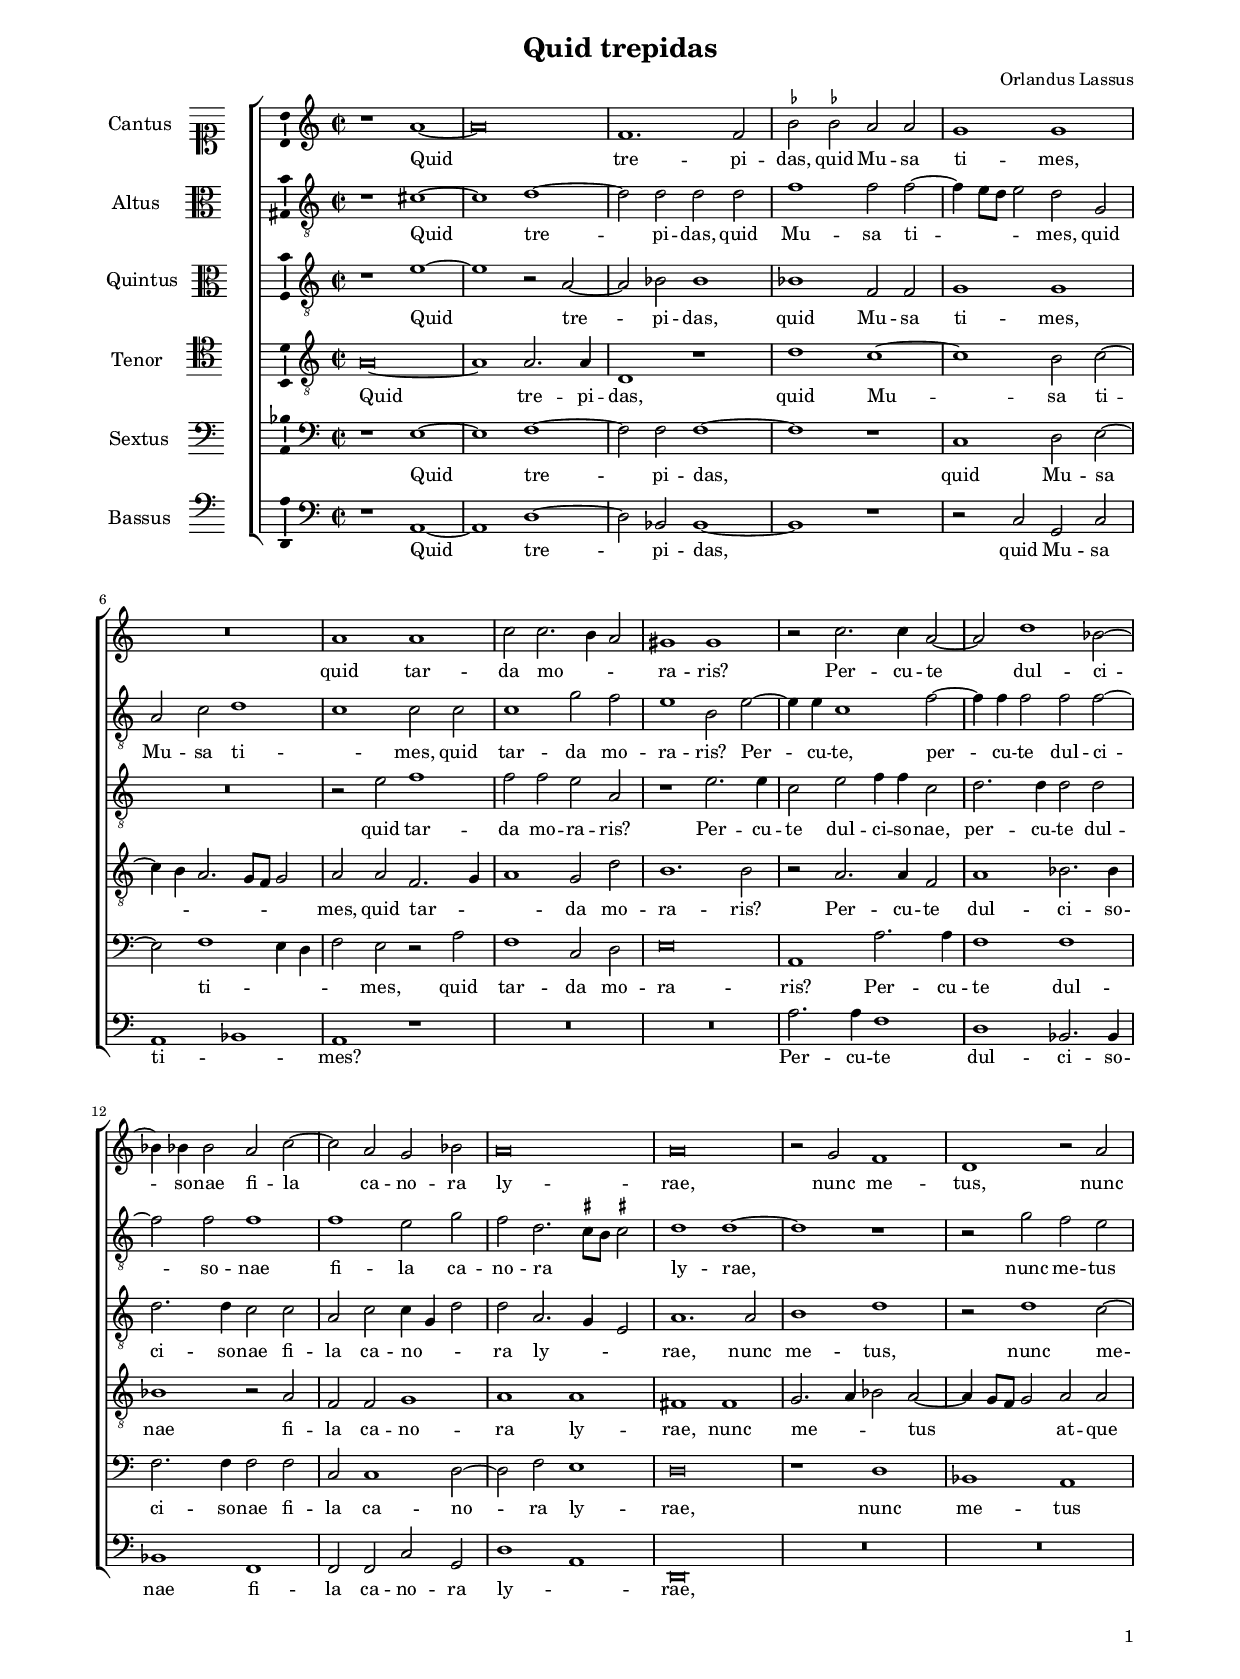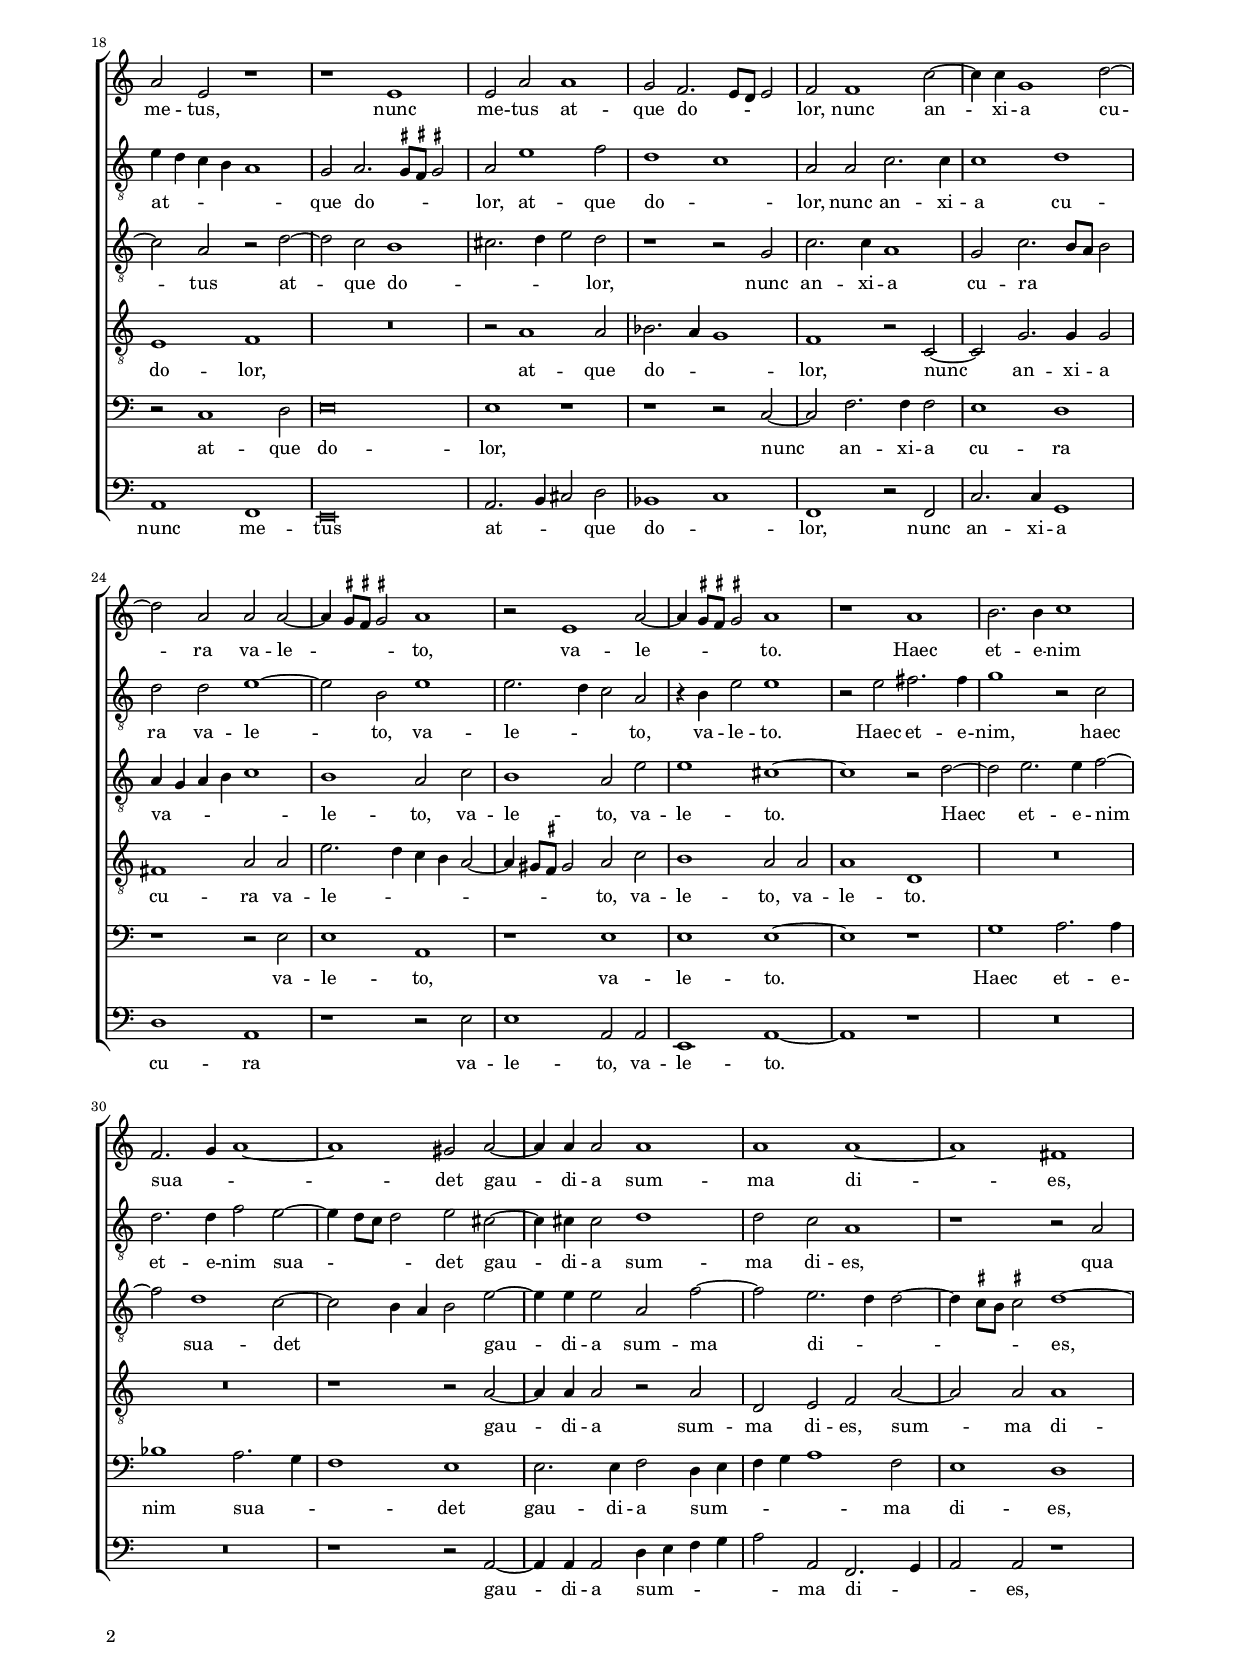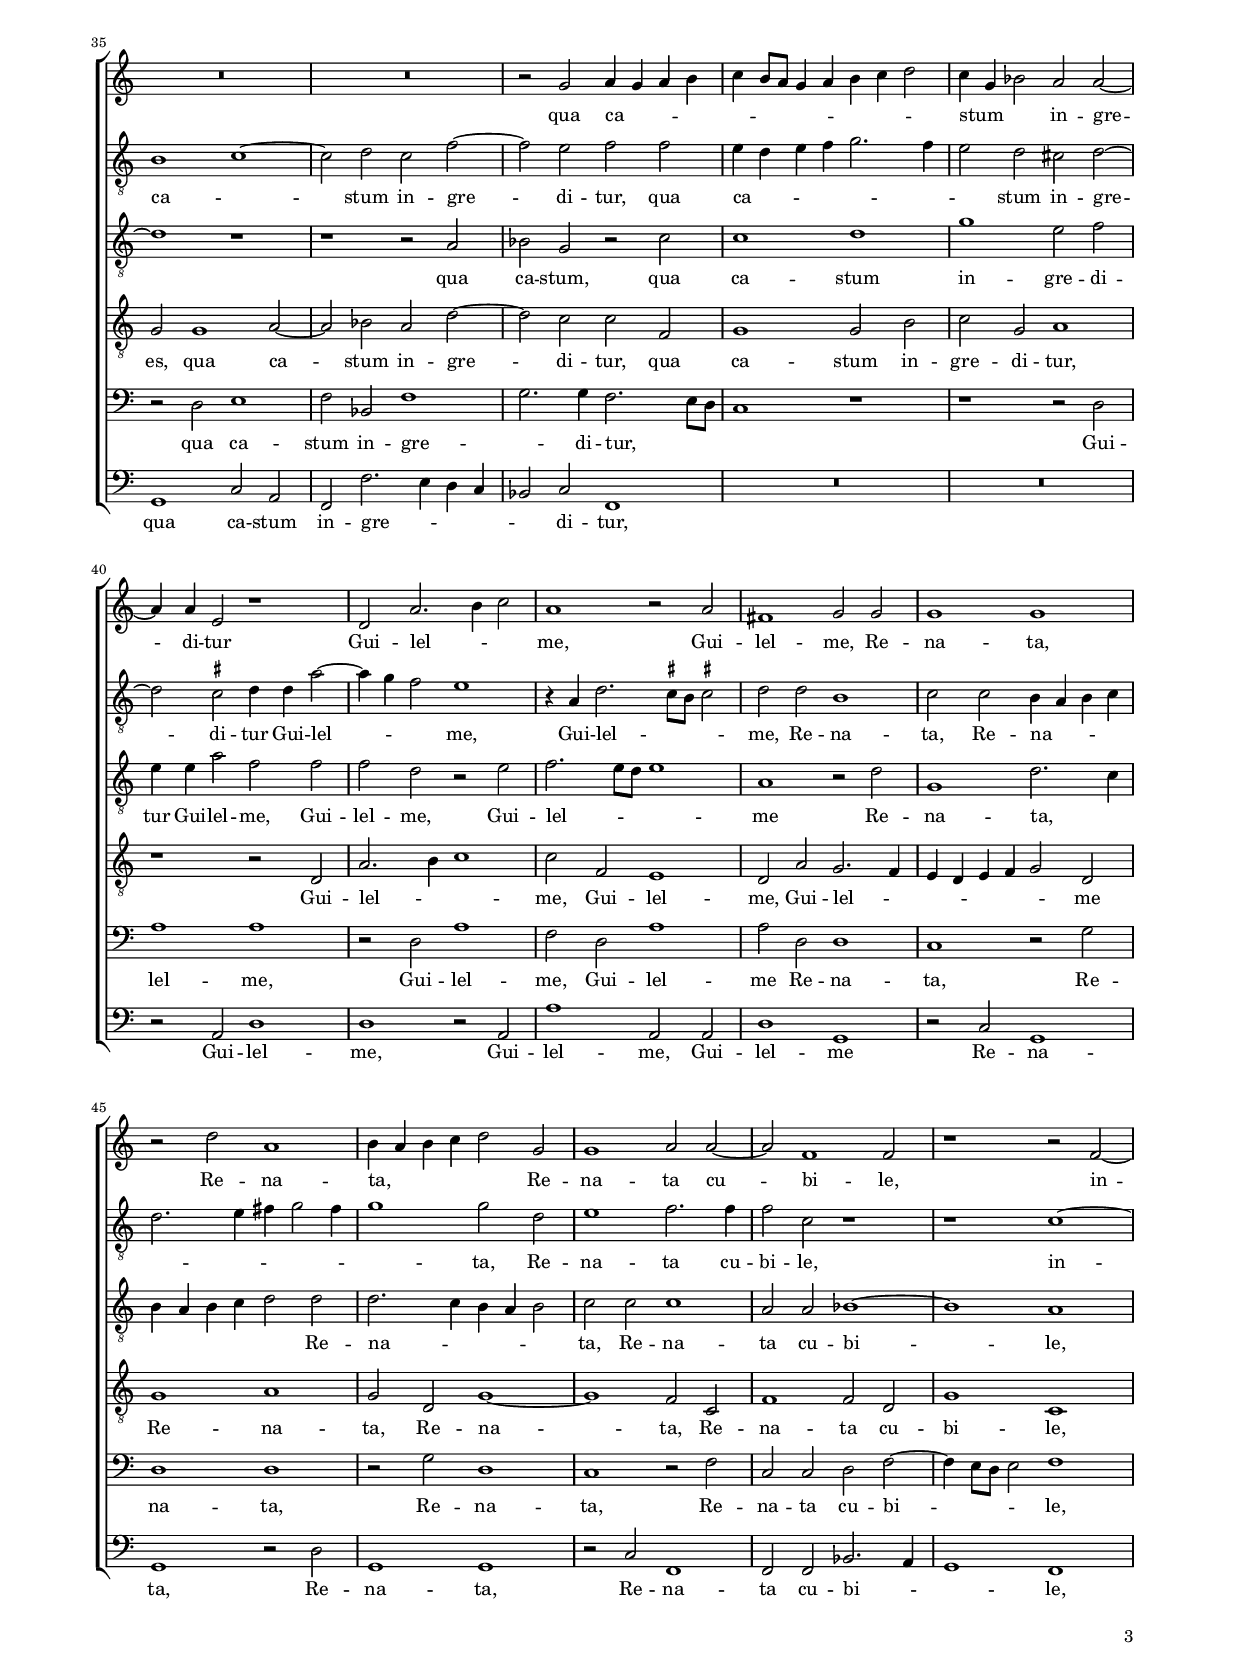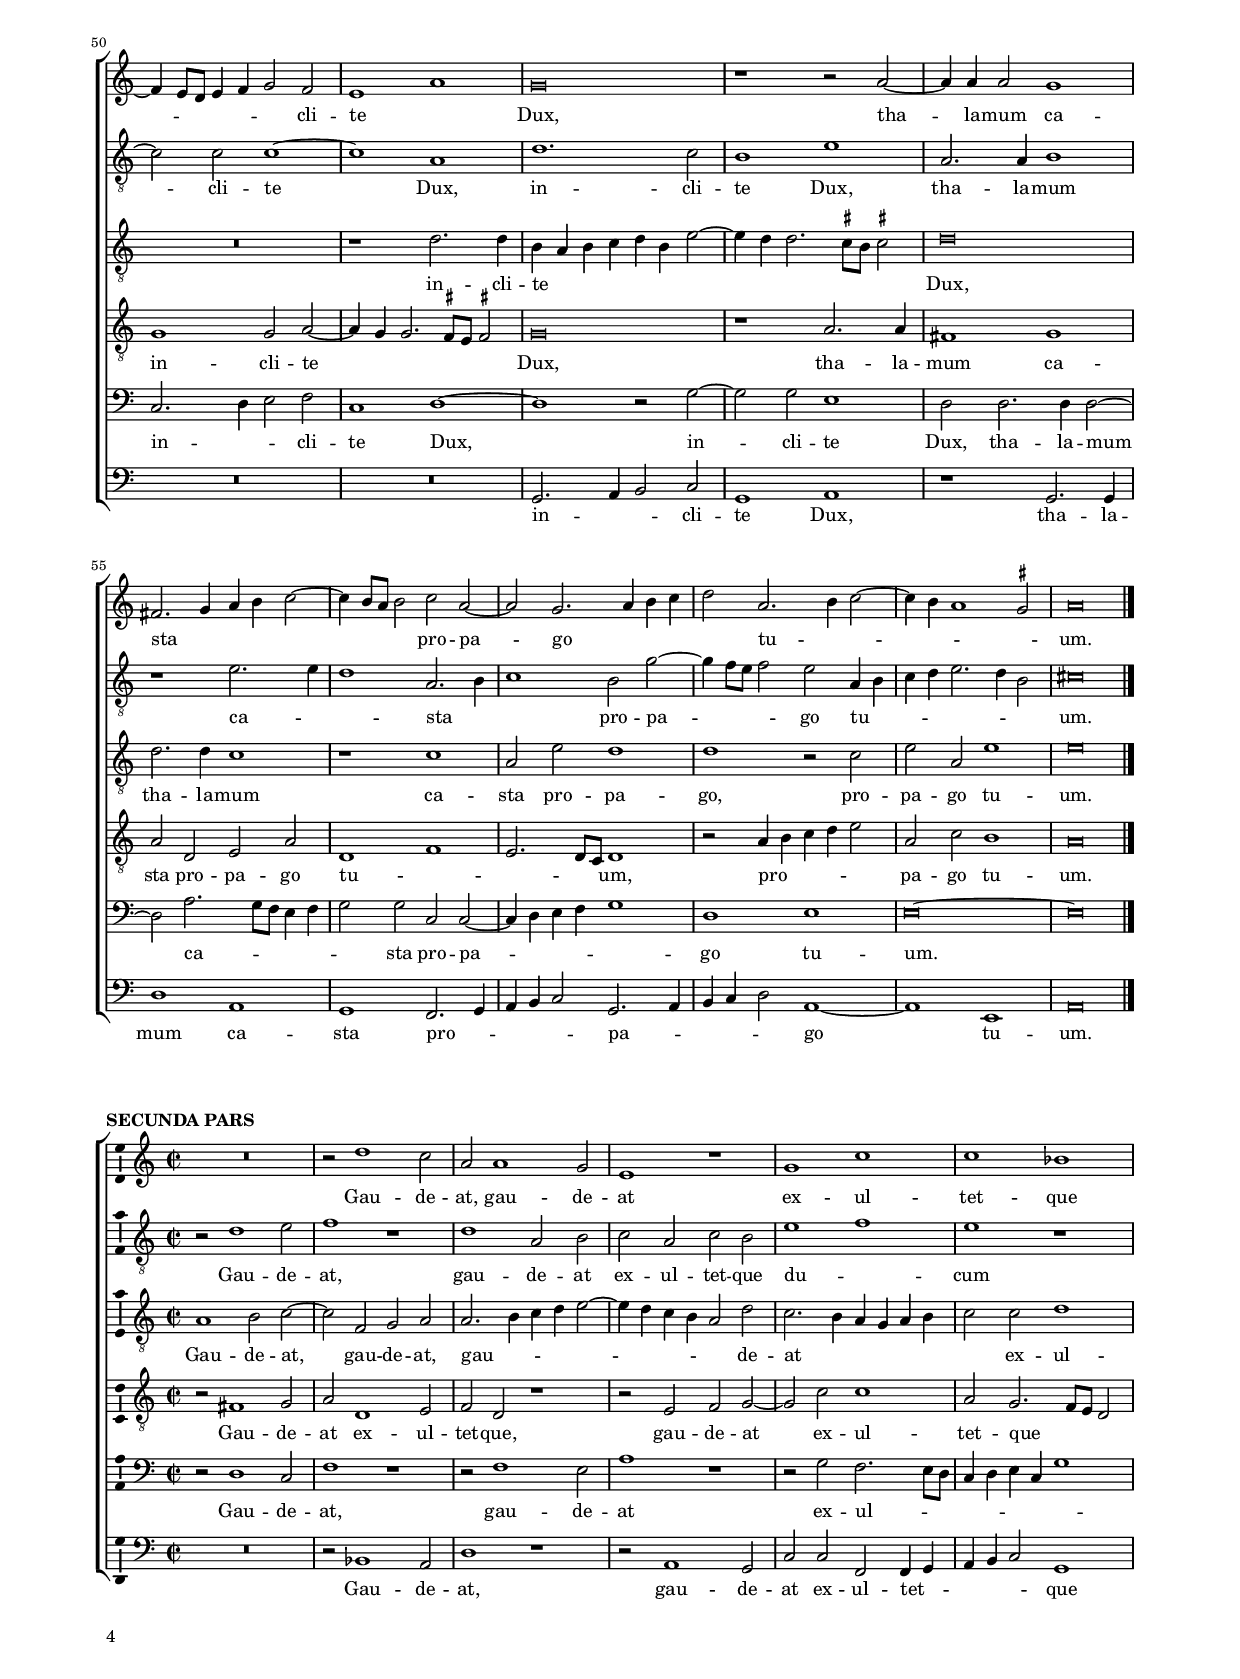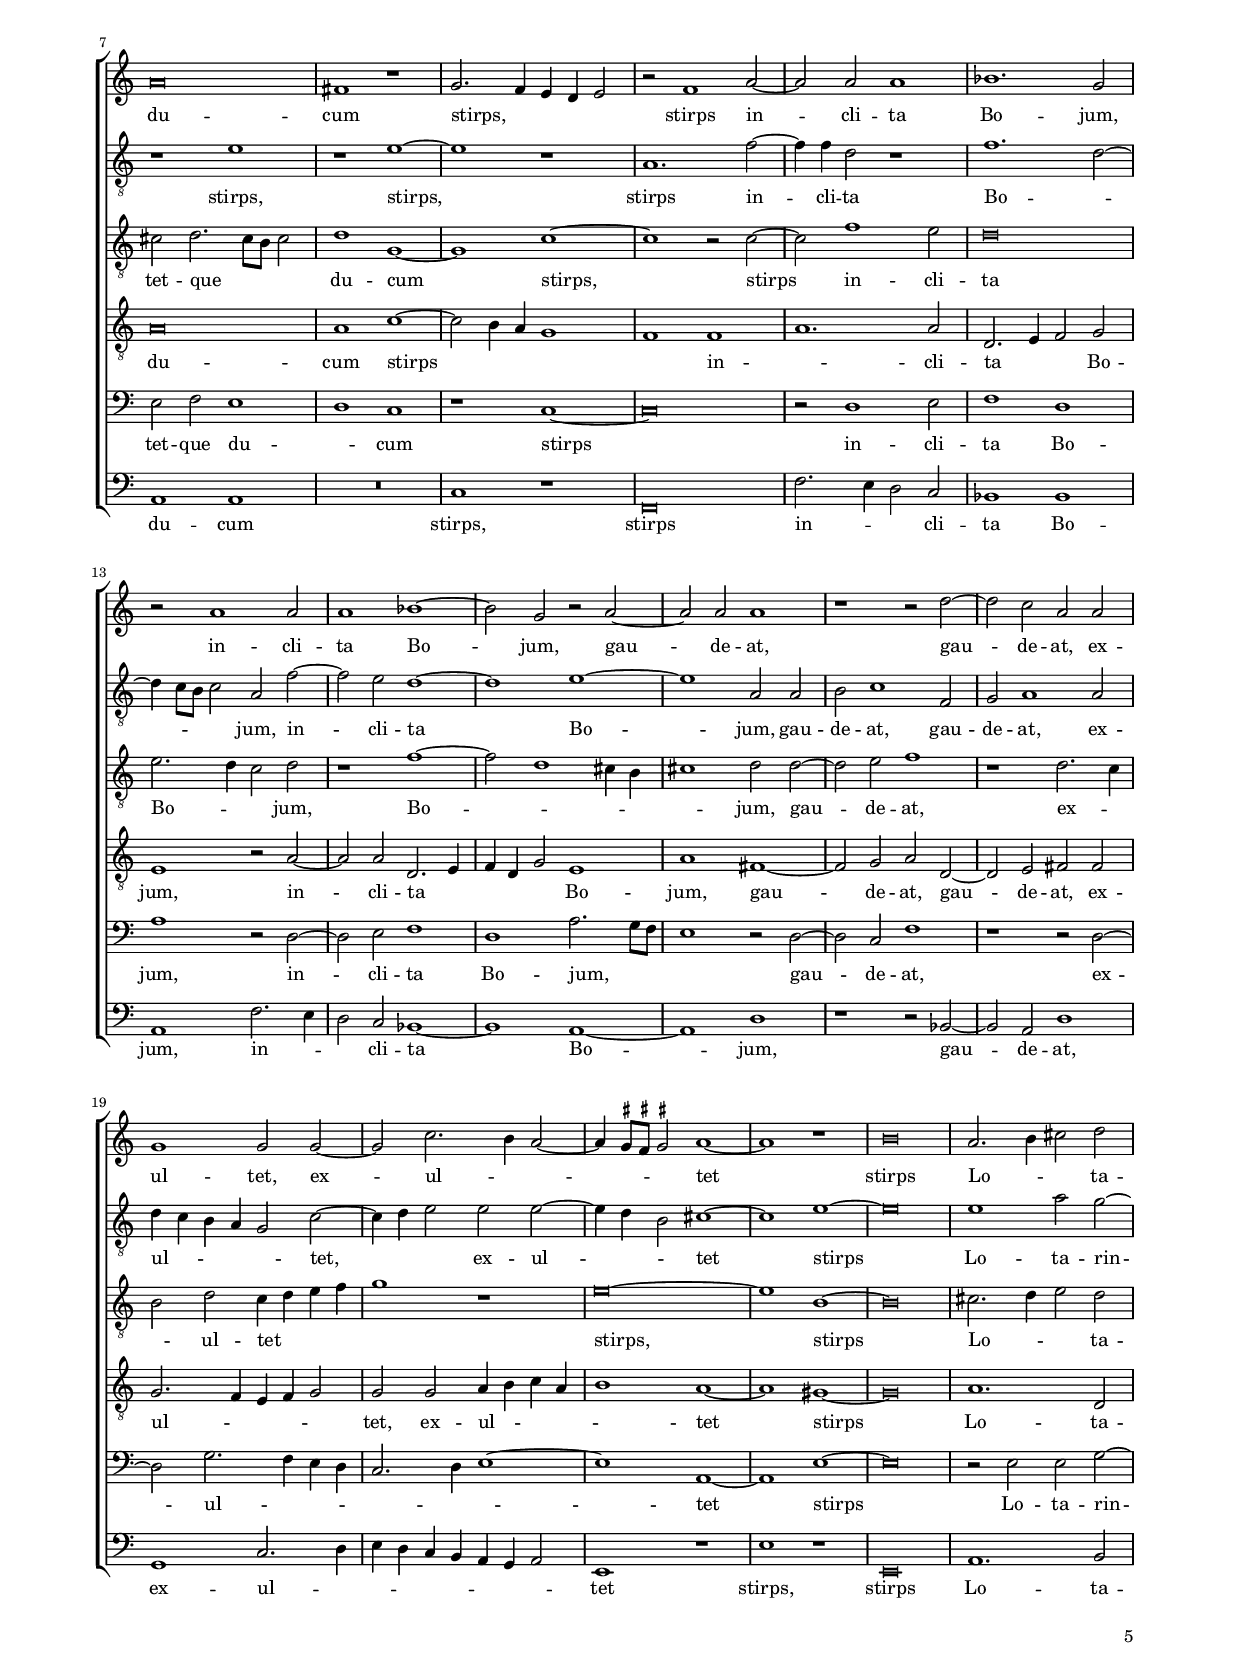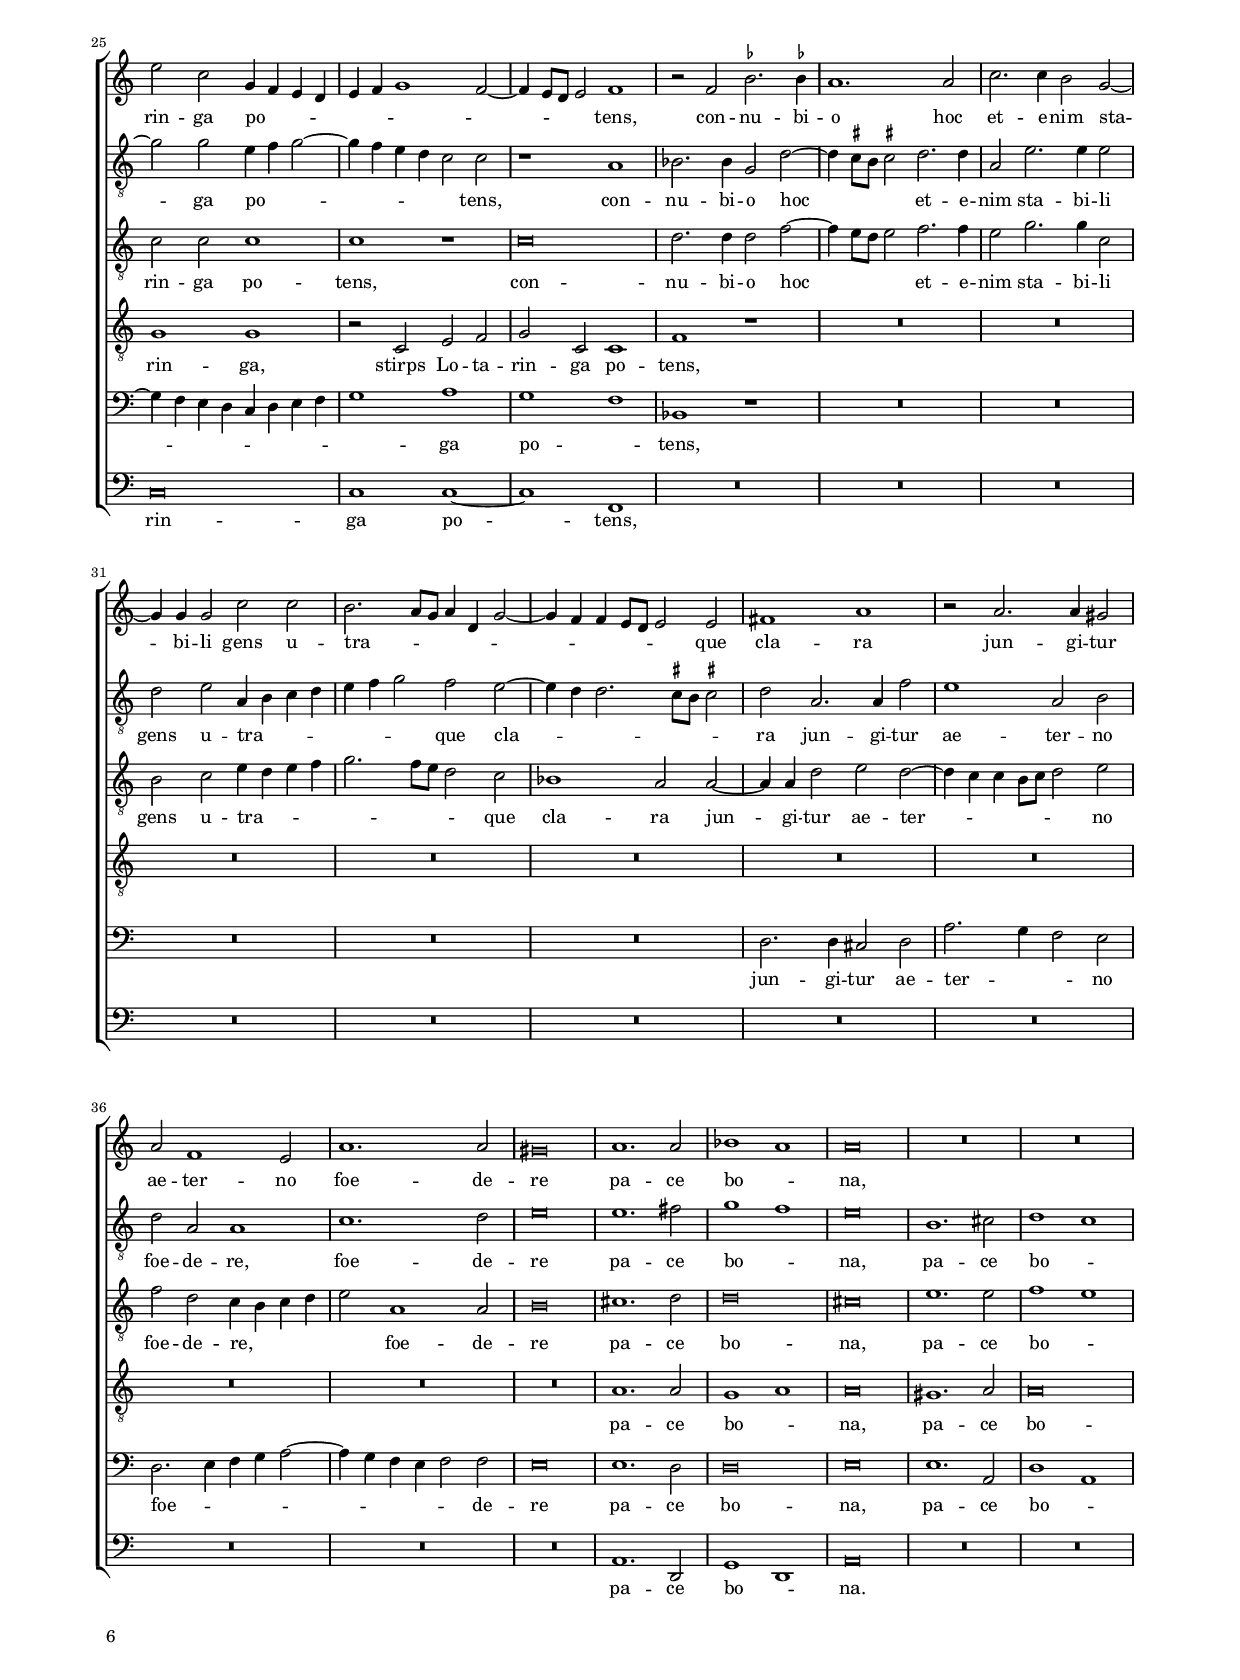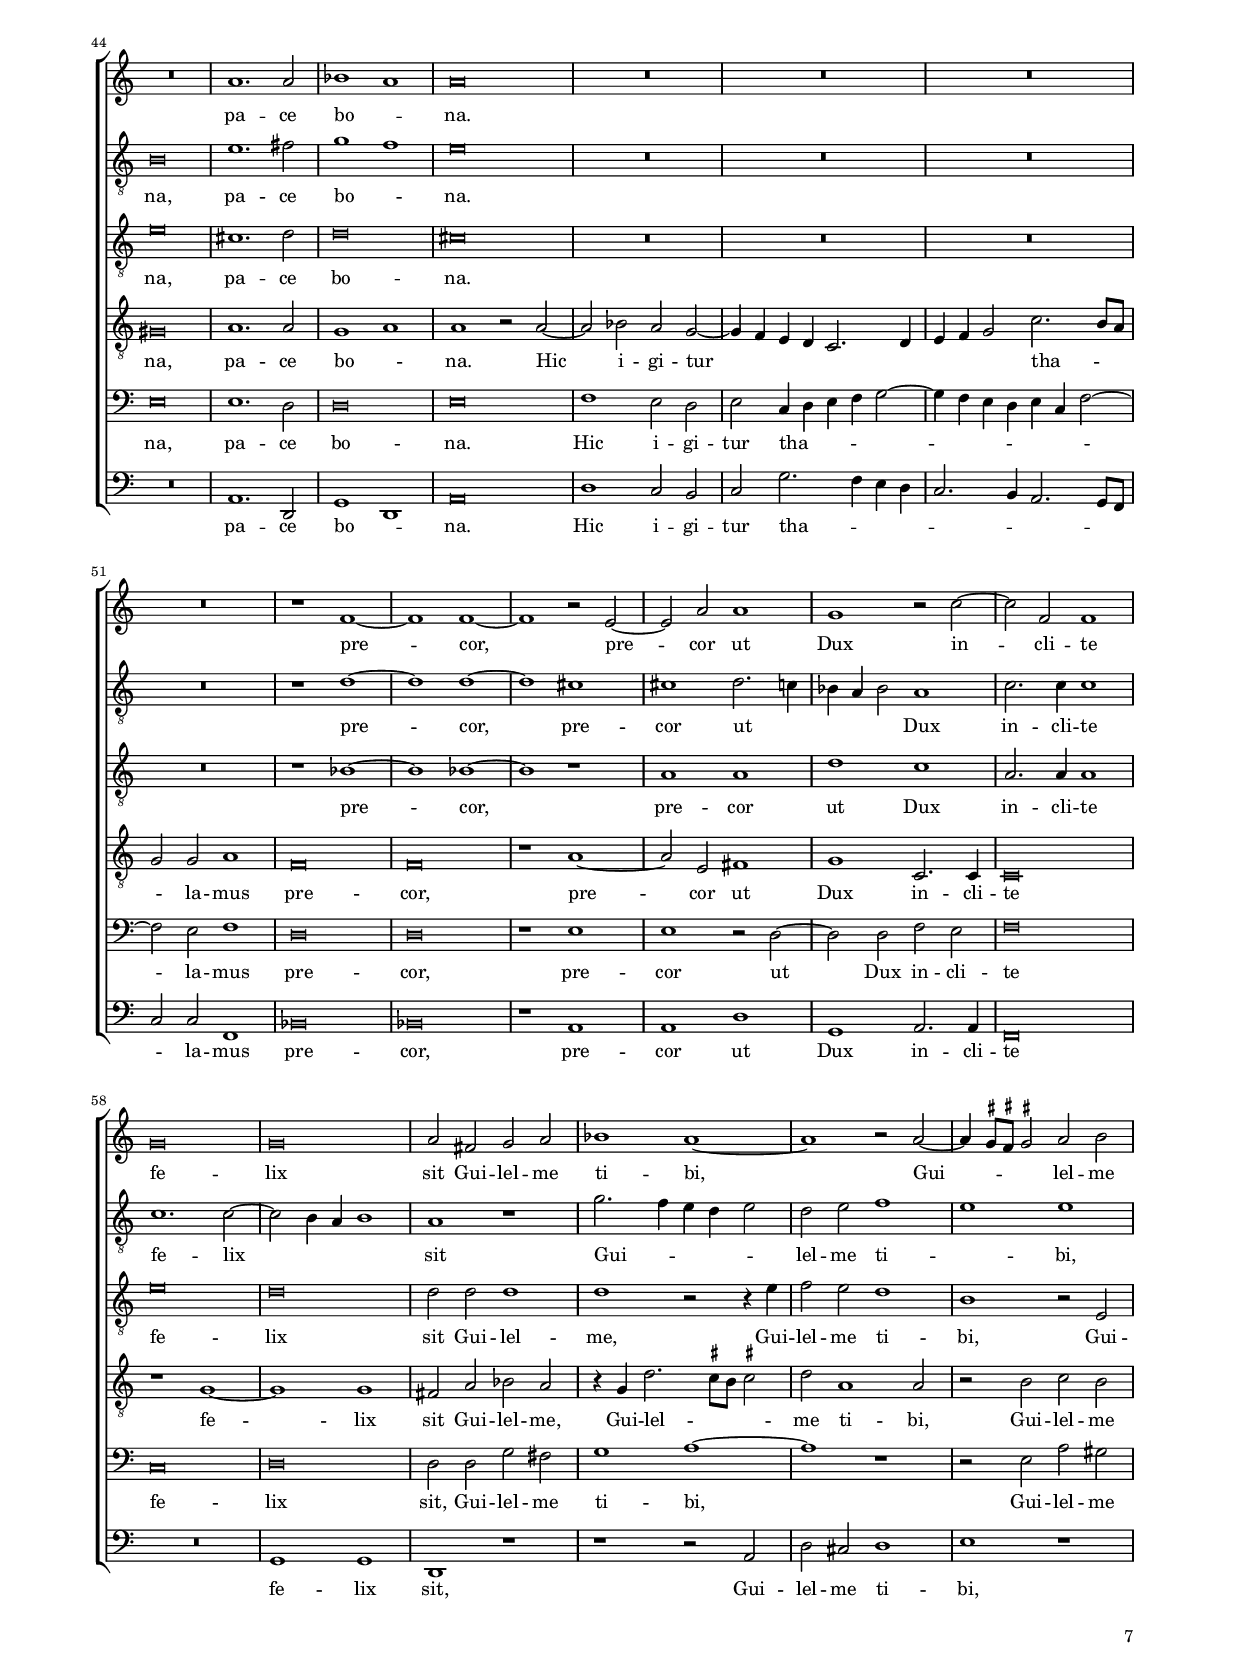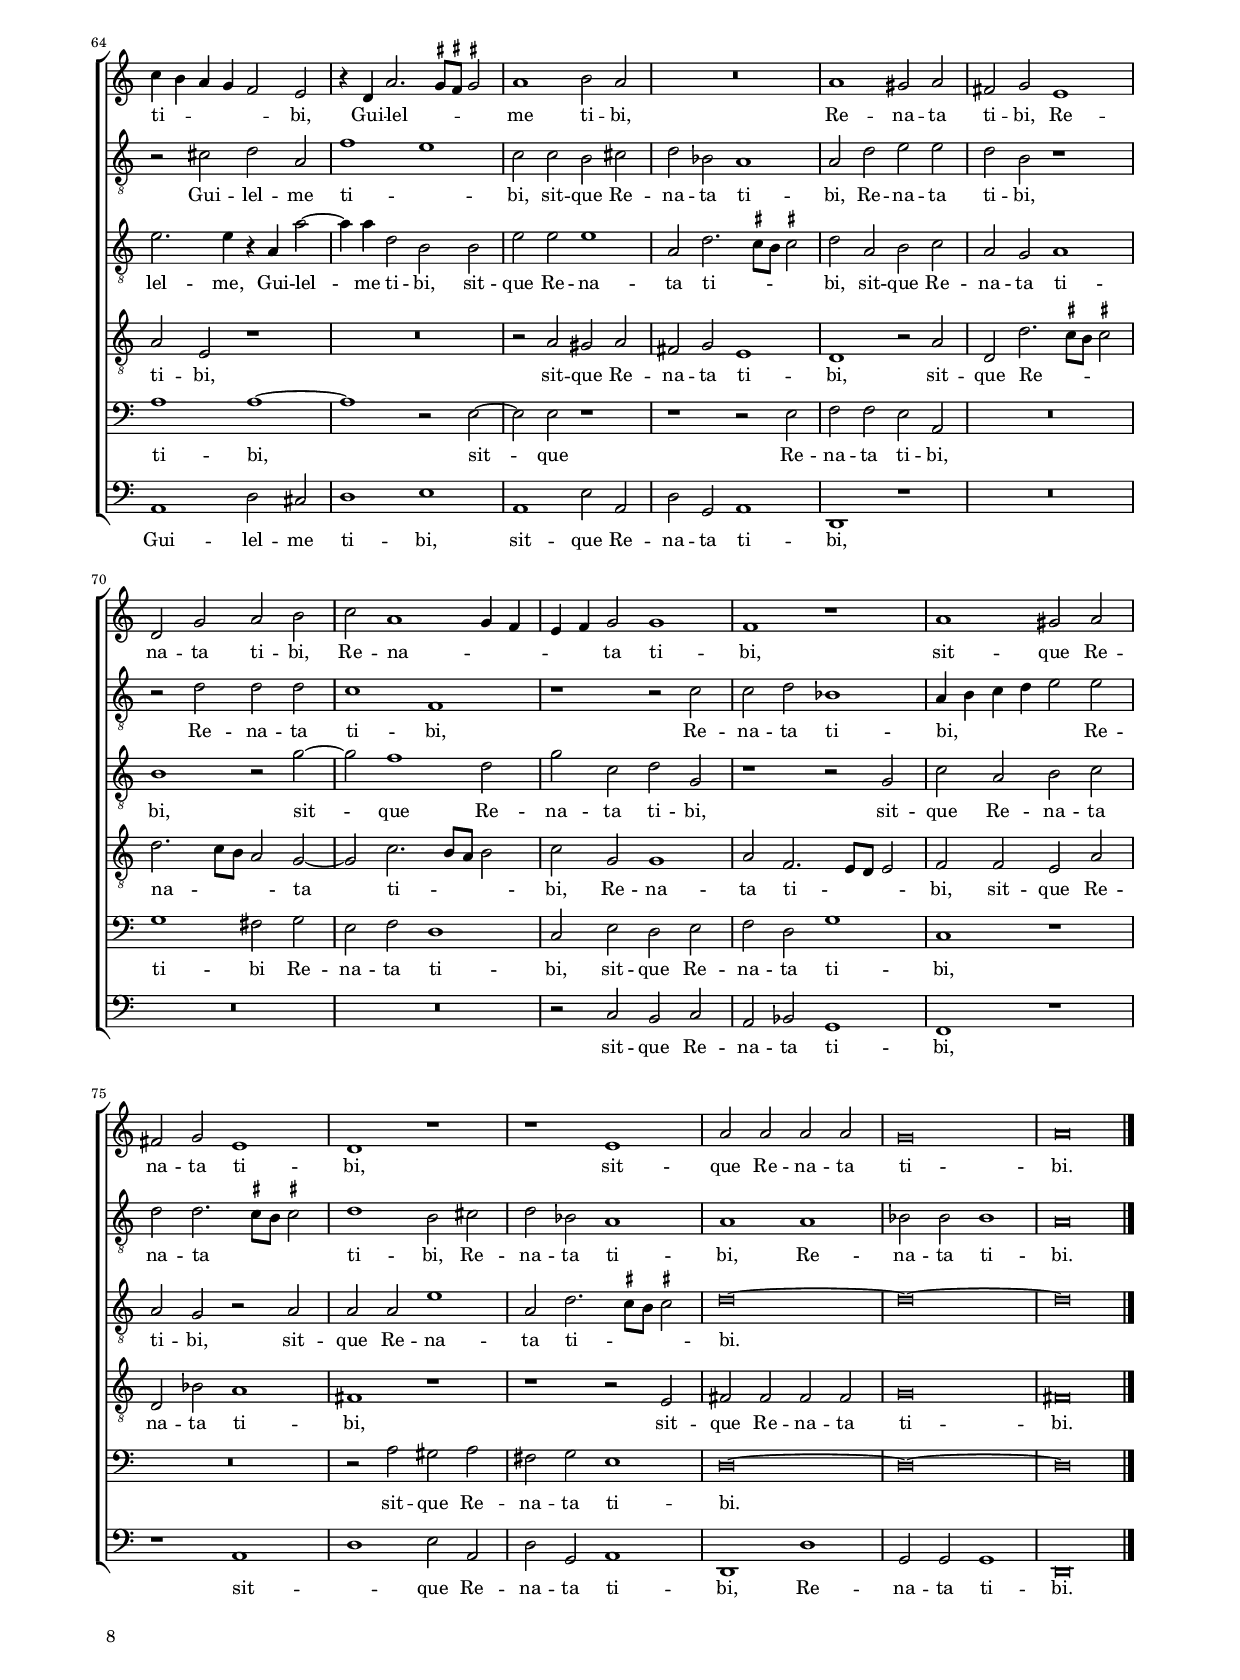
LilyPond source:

\header
{
  title="Quid trepidas"
  composer="Orlandus Lassus"
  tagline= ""
}

\version "2.20.0"
\include "deutsch.ly"
#(set-global-staff-size 15)
#(ly:set-option 'point-and-click #f)

	
global = {
	\key c \major
	\time 2/2 \set Score.measureLength = #(ly:make-moment 2/1)
    \skip 1*2*60 \bar "|." \noPageBreak
	}

	ficta = { \once \set suggestAccidentals = ##t }
	
	forget = #(define-music-function (music) (ly:music?) #{
		\accidentalStyle forget
		$music
		\accidentalStyle default
		#})

    m = \melisma
    me = \melismaEnd

\paper
	{
	top-margin = 1.5 \cm
	bottom-margin = 0.9 \cm
	left-margin = 1.8 \cm
	right-margin = 1.8 \cm
	ragged-bottom = ##f
	ragged-last-bottom = ##f
	print-page-number = ##f
	system-system-spacing = #'((basic-distance . 16) (minimum-distance . 14) (padding . 5) (strechability . 250))
    score-markup-spacing = #'((basic-distance . 16) (minimum-distance . 14) (padding . 4) (strechability . 250))
    oddFooterMarkup=\markup   \fill-line { "" \fromproperty #'page:page-number-string }
    evenFooterMarkup=\markup  \fill-line { \fromproperty #'page:page-number-string "" }
    last-bottom-spacing = #'((basic-distance . 12) (minimum-distance . 7) (padding . 4))
	systems-per-page = 3
%	min-systems-per-page = 3
	}


incipitcantus = \markup { \score {
	{
	\set Staff.instrumentName = \markup { \fontsize #1 "Cantus" }
	\key c \major
	\clef soprano
	s4 \bar ""
	}
	\layout  {
	raggedright = ##t
	indent = 1.6 \cm
	line-width = 2.2\cm
	\context { \Staff \remove Time_signature_engraver }
	\override Staff.Clef.Y-extent = #'(0 . 0)
	}} \hspace #1 }
	

incipitaltus = \markup { \score {
	{
	\set Staff.instrumentName = \markup { \fontsize #1 "Altus" }
	\key c \major
	\clef alto
	s4 \bar ""
	}
	\layout  {
	raggedright = ##t
	indent = 1.6 \cm
	line-width = 2.2\cm
	\context { \Staff \remove Time_signature_engraver }
	\override Staff.Clef.Y-extent = #'(0 . 0)
	}} \hspace #1 }


incipitquintus = \markup { \score {
	{
	\set Staff.instrumentName = \markup { \fontsize #1 "Quintus" }
	\key c \major
	\clef alto
	s4 \bar ""
	}
	\layout  {
	raggedright = ##t
	indent = 1.6 \cm
	line-width = 2.2\cm
	\context { \Staff \remove Time_signature_engraver }
	\override Staff.Clef.Y-extent = #'(0 . 0)
	}} \hspace #1 }


incipittenor = \markup { \score {
	{
	\set Staff.instrumentName = \markup { \fontsize #1 "Tenor" }
	\key c \major
	\clef tenor
	s4 \bar ""
	}
	\layout  {
	raggedright = ##t
	indent = 1.6 \cm
	line-width = 2.2\cm
	\context { \Staff \remove Time_signature_engraver }
	\override Staff.Clef.Y-extent = #'(0 . 0)
	}} \hspace #1 }
            
incipitsextus = \markup { \score {
	{
	\set Staff.instrumentName = \markup { \fontsize #1 "Sextus" }
	\key c \major
	\clef bass
	s4 \bar ""
	}
	\layout  {
	raggedright = ##t
	indent = 1.6 \cm
	line-width = 2.2\cm
	\context { \Staff \remove Time_signature_engraver }
	\override Staff.Clef.Y-extent = #'(0 . 0)
	}} \hspace #1 }
      
incipitbassus = \markup { \score {
	{
	\set Staff.instrumentName = \markup { \fontsize #1 "Bassus" }
	\key c \major
	\clef subbass
	s4 \bar ""
	}
	\layout  {
	raggedright = ##t
	indent = 1.6 \cm
	line-width = 2.2\cm
	\context { \Staff \remove Time_signature_engraver }
	\override Staff.Clef.Y-extent = #'(0 . 0)
	}} \hspace #1 }


cantus = \relative c''
	{
	r1 a~
	a\breve
	f1. f2
	\ficta b2 \ficta b! a a
%5
	g1 g |
	R\breve
	a1 a
	c2 c2. \m h4 a2 \me 
	gis1 gis
%10
	r2 c2. c4 a2~ |
	a2 d1 b2~
	b4 b b2 a c~
	c2 a g b
	a\breve
%15
	a\breve |
	r2 g f1
	d1 r2 a'
	a2 e r1
	r1 e
%20
	e2 a a1 |
	g2 f2. \m e8 d e2 \me 
	f2 f1 c'2~
	c4 c g1 d'2~
	d2 a a a~
%25
	a4 \m \ficta gis8 \ficta fis \ficta gis!2 \me a1 |
	r2 e1 a2~
	a4 \m \ficta gis8 \ficta fis \ficta gis!2 \me a1
	r1 a
	h2. h4 c1
%30
	f,2. \m g4 a1~ |
	a1 \me gis2 a~
	a4 a a2 a1
	a1 a~
	a1 fis
%35
	R\breve |
	R\breve
	r2 g a4 \m g a h
	c4 h8 a g4 a h c d2 \me 
	c4 \m g b2 \me a a~
%40
	a4 a e2 r1 |
	d2 a'2. \m h4 c2 \me 
	a1 r2 a
	fis1 g2 g
	g1 g
%45
	r2 d' a1 |
	h4 \m a h c d2 \me g,
	g1 a2 a~
	a2 f1 f2
	r1 r2 f~
%50
	f4 \m e8 d e4 f g2 \me f |
	e1 \m a \me 
	g\breve
	r1 r2 a~
	a4 a a2 g1
%55
	fis2. \m g4 a h c2~ |
	c4 h8 a h2 \me c a~
	a2 g2. \m a4 h c
	d2 \me a2. \m h4 c2~
	c4 h a1 \ficta gis2 \me 
%60
	a\breve
	}
	

altus = \relative c'
    {
	r1 cis~
	cis1 d~
	d2 d d d
	f1 f2 f~
%5
	f4 \m e8 d e2 \me d g, |
	a2 c d1 \m 
	c1 \me c2 c
	c1 g'2 f
	e1 h2 e~
%10
	e4 e c1 f2~ |
	f4 f f2 f f~
	f2 f f1
	f1 e2 g
	f2 d2. \m \ficta cis8 h \ficta cis!2 \me 
%15
	d1 d~ |
	d1 r
	r2 g f e
	e4 \m d c h a1 \me 
	g2 a2. \m \ficta gis8 \ficta fis \ficta gis!2 \me 
%20
	a2 e'1 f2 |
	d1 \m c \me 
	a2 a c2. c4
	c1 d
	d2 d e1~
%25
	e2 h e1 |
	e2. \m d4 c2 \me a
	r4 h e2 e1
	r2 e fis2. fis4
	g1 r2 c,
%30
	d2. d4 f2 e~ |
	e4 \m d8 c d2 \me e cis~
	cis4 cis cis2 d1
	d2 c a1
	r1 r2 a
%35
	h1 \m c~ |
	c2 \me d c f~
	f2 e f f
	e4 \m d e f g2. f4
	e2 \me d cis d~
%40
	d2 \ficta cis2 d4 d a'2~ |
	a4 \m g f2 \me e1
	r4 a, d2. \m \ficta cis8 h \ficta cis!2 \me 
	d2 d h1
	c2 c h4 \m a h c
%45
	d2. e4 fis g2 fis4 |
	g1 \me g2 d
	e1 f2. f4
	f2 c r1
	r1 c~
%50
	c2 c c1~ |
	c1 a
	d1. c2
	h1 e
	a,2. a4 h1
%55
	r1 e2. \m e4 |
	d1 \me a2. \m h4
	c1 \me h2 g'~
	g4 \m f8 e f2 \me e a,4 \m h
	c4 d e2. d4 h2 \me 
%60
	cis\breve
	}

	
quintus = \relative c'
	{
	r1 e~
	e1 r2 a,~
	a2 b b1
	b1 f2 f
%5
	g1 g |
	R\breve
	r2 e' f1
	f2 f e a,
	r1 e'2. e4
%10
	c2 e f4 f c2 |
	d2. d4 d2 d
	d2. d4 c2 c
	a2 c c4 \m g d'2 \me 
	d2 a2. \m g4 e2 \me 
%15
	a1. a2 |
	h1 d
	r2 d1 c2~
	c2 a r d~
	d2 c h1 \m 
%20
	cis2. d4 e2 \me d |
	r1 r2 g,
	c2. c4 a1
	g2 c2. \m h8 a h2 \me 
	a4 \m g a h c1 \me 
%25
	h1 a2 c |
	h1 a2 e'
	e1 cis~
	cis1 r2 d~
	d2 e2. e4 f2~
%30
	f2 d1 c2~ |
	c2 \m h4 a h2 \me e~
	e4 e e2 a, f'~
	f2 e2. \m d4 d2~
	d4 \ficta cis8 h \ficta cis!2 \me d1~
%35
	d1 r |
	r1 r2 a
	b2 g r c
	c1 d
	g1 e2 f
%40
	e4 e a2 f f |
	f2 d r e
	f2. \m e8 d e1 \me 
	a,1 r2 d
	g,1 d'2. \m c4
%45
	h4 a h c d2 \me d |
	d2. \m c4 h a h2 \me 
	c2 c c1
	a2 a b1~
	b1 a
%50
	R\breve |
	r1 d2. d4
	h4 \m a h c d h e2~
	e4 d d2. \ficta cis8 h \ficta cis!2 \me 
	d\breve
%55
	d2. d4 c1 |
	r1 c
	a2 e' d1
	d1 r2 c
	e2 a, e'1
%60
	e\breve
	}


tenor = \relative c'
	{
	a\breve~
	a1 a2. a4
	d,1 r
	d'1 c~
%5
	c1 h2 c~ |
	c4 \m h a2. g8 f g2 \me 
	a2 a f2. \m g4
	a1 \me g2 d'
	h1. h2
%10
	r2 a2. a4 f2 |
	a1 b2. b4
	b1 r2 a
	f2 f g1
	a1 a
%15
	fis1 fis |
	g2. \m a4 b2 \me a~
	a4 \m g8 f g2 \me a a
	e1 f
	R\breve
%20
	r2 a1 a2 |
	b2. \m a4 g1 \me 
	f1 r2 c~
	c2 g'2. g4 g2
	fis1 a2 a
%25
	e'2. \m d4 c h a2~
	a4 gis8 \ficta fis gis2 \me a c
	h1 a2 a
	a1 d,
	R\breve
%30
	R\breve |
	r1 r2 a'~
	a4 a a2 r a
	d,2 e f a~
	a2 a a1
%35
	g2 g1 a2~ |
	a2 b a d~
	d2 c c f,
	g1 g2 h
	c2 g a1
%40
	r1 r2 d, |
	a'2. \m h4 c1 \me 
	c2 f, e1
	d2 a' g2. \m f4
	e4 d e f g2 \me d
%45
	g1 a |
	g2 d g1~
	g1 f2 c
	f1 f2 d
	g1 c,
%50
	g'1 g2 a~ |
	a4 \m g g2. \ficta fis8 e \ficta fis!2 \me 
	g\breve
	r1 a2. a4
	fis1 g
%55
	a2 d, e a |
	d,1 \m f
	e2. d8 c \me d1
	r2 a'4 \m h c d e2 \me 
	a,2 c h1
%60
	a\breve
   }

sextus = \relative c
	{
	r1 e~
	e1 f~
	f2 f f1~
	f1 r
%5
	c1 d2 e~ |
	e2 f1 \m e4 d
	f2 \me e r a
	f1 c2 d
	e\breve
%10
	a,1 a'2. a4 |
	f1 f
	f2. f4 f2 f
	c2 c1 d2~
	d2 f e1
%15
	d\breve |
	r1 d
	b1 a
	r2 c1 d2
	e\breve
%20
	e1 r |
	r1 r2 c~
	c2 f2. f4 f2
	e1 d
	r1 r2 e
%25
	e1 a, |
	r1 e'
	e1 e~
	e1 r
	g1 a2. a4
%30
	b1 a2. \m g4 |
	f1 \me e
	e2. e4 f2 d4 \m e
	f4 g a1 \me f2
	e1 d
%35
	r2 d e1 |
	f2 b, f'1 \m 
	g2. \me g4 f2. \m e8 d
	c1 \me r
	r1 r2 d
%40
	a'1 a |
	r2 d, a'1
	f2 d a'1
	a2 d, d1
	c1 r2 g'
%45
	d1 d |
	r2 g d1
	c1 r2 f
	c2 c d f~
	f4 \m e8 d e2 \me f1
%50
	c2. \m d4 e2 \me f |
	c1 d~
	d1 r2 g~
	g2 g e1
	d2 d2. d4 d2~
%55
	d2 a'2. \m g8 f e4 f |
	g2 \me g c,2 c~
	c4 \m d e f g1 \me 
	d1 e
	e\breve~
%60
	e\breve
	}

bassus = \relative c
	{
	r1 a~
	a1 d~
	d2 b b1~
	b1 r
%5
	r2 c g c |
	a1 \m b \me 
	a1 r
	R\breve
	R\breve
%10
	a'2. a4 f1 |
	d1 b2. b4
	b1 f
	f2 f c' g
	d'1 \m a \me 
%15
	d,\breve |
	R\breve
	R\breve
	a'1 f
	e\breve
%20
	a2. \m h4 cis2 \me d |
	b1 \m c \me 
	f,1 r2 f
	c'2. c4 g1
	d'1 a
%25
	r1 r2 e' |
	e1 a,2 a
	e1 a~
	a1 r
	R\breve
%30
	R\breve |
	r1 r2 a~
	a4 a a2 d4 \m e f g
	a2 \me a, f2. \m g4
	a2 \me a r1
%35
	g1 c2 a |
	f2 f'2. \m e4 d c
	b2 \me c f,1
	R\breve
	R\breve
%40
	r2 a d1 |
	d1 r2 a
	a'1 a,2 a
	d1 g,
	r2 c g1
%45
	g1 r2 d' |
	g,1 g
	r2 c f,1
	f2 f b2. \m a4
	g1 \me f
%50
	R\breve |
	R\breve
	g2. \m a4 h2 \me c
	g1 a
	r1 g2. g4
%55
	d'1 a |
	g1 f2. \m g4
	a4 h c2 \me g2. \m a4
	h4 c d2 \me a1~
	a1 e
%60
	a\breve
	}
	
lyricscantus = \lyricmode {
	Quid tre -- pi -- das,
	quid Mu -- sa ti -- mes,
	quid tar -- da mo -- ra -- ris?
	Per -- cu -- te dul -- ci -- so -- nae fi -- la ca -- no -- ra ly -- rae,
	nunc me -- tus,
	nunc me -- tus,
	nunc me -- tus at -- que do -- lor,
	nunc an -- xi -- a cu -- ra va -- le -- to,
	va -- le -- to.
	Haec et -- e -- nim sua -- det gau -- di -- a sum -- ma di -- es,
	qua ca -- stum in -- gre -- di -- tur Gui -- lel -- me,
	Gui -- lel -- me, Re -- na -- ta,
	Re -- na -- ta,
	Re -- na -- ta cu -- bi -- le,
	in -- cli -- te Dux,
	tha -- la -- mum ca -- sta pro -- pa -- go tu -- um.
	}

	
lyricsaltus = \lyricmode {
	Quid tre -- pi -- das,
	quid Mu -- sa ti -- mes,
	quid Mu -- sa ti -- mes,
	quid tar -- da mo -- ra -- ris?
	Per -- cu -- te,
	per -- cu -- te dul -- ci -- so -- nae fi -- la ca -- no -- ra ly -- rae,
	nunc me -- tus at -- que do -- lor,
	at -- que do -- lor,
	nunc an -- xi -- a cu -- ra va -- le -- to,
	va -- le -- to,
	va -- le -- to.
	Haec et -- e -- nim,
	haec et -- e -- nim sua -- det gau -- di -- a sum -- ma di -- es,
	qua ca -- stum in -- gre -- di -- tur,
	qua ca -- stum in -- gre -- di -- tur Gui -- lel -- me,
	Gui -- lel -- me, Re -- na -- ta,
	Re -- na -- ta,
	Re -- na -- ta cu -- bi -- le,
	in -- cli -- te Dux,
	in -- cli -- te Dux,
	tha -- la -- mum ca -- sta pro -- pa -- go tu -- um.
	}


lyricsquintus = \lyricmode {
	Quid tre -- pi -- das,
	quid Mu -- sa ti -- mes,
	quid tar -- da mo -- ra -- ris?
	Per -- cu -- te dul -- ci -- so -- nae,
	per -- cu -- te dul -- ci -- so -- nae fi -- la ca -- no -- ra ly -- rae,
	nunc me -- tus,
	nunc me -- tus at -- que do -- lor,
	nunc an -- xi -- a cu -- ra va -- le -- to,
	va -- le -- to,
	va -- le -- to.
	Haec et -- e -- nim sua -- det gau -- di -- a sum -- ma di -- es,
	qua ca -- stum,
	qua ca -- stum in -- gre -- di -- tur Gui -- lel -- me,
	Gui -- lel -- me,
	Gui -- lel -- me Re -- na -- ta,
	Re -- na -- ta,
	Re -- na -- ta cu -- bi -- le,
	in -- cli -- te Dux,
	tha -- la -- mum ca -- sta pro -- pa -- go,
	pro -- pa -- go tu -- um.
	}

lyricstenor = \lyricmode {
	Quid tre -- pi -- das,
	quid Mu -- sa ti -- mes,
	quid tar -- da mo -- ra -- ris?
	Per -- cu -- te dul -- ci -- so -- nae fi -- la ca -- no -- ra ly -- rae,
	nunc me -- tus at -- que do -- lor,
	at -- que do -- lor,
	nunc an -- xi -- a cu -- ra va -- le -- to,
	va -- le -- to,
	va -- le -- to.
	gau -- di -- a sum -- ma di -- es,
	sum -- ma di -- es,
	qua ca -- stum in -- gre -- di -- tur,
	qua ca -- stum in -- gre -- di -- tur, Gui -- lel -- me,
	Gui -- lel -- me,
	Gui -- lel -- me Re -- na -- ta,
	Re -- na -- ta,
	Re -- na -- ta cu -- bi -- le,
	in -- cli -- te Dux,
	tha -- la -- mum ca -- sta pro -- pa -- go tu -- um,
	pro -- pa -- go tu -- um.
	}

lyricssextus = \lyricmode {
	Quid tre -- pi -- das,
	quid Mu -- sa ti -- mes,
	quid tar -- da mo -- ra -- ris?
	Per -- cu -- te dul -- ci -- so -- nae fi -- la ca -- no -- ra ly -- rae,
	nunc me -- tus at -- que do -- lor,
	nunc an -- xi -- a cu -- ra va -- le -- to,
	va -- le -- to.
	Haec et -- e -- nim sua -- det gau -- di -- a sum -- ma di -- es,
	qua ca -- stum in -- gre -- di -- tur,
	Gui -- lel -- me,
	Gui -- lel -- me,
	Gui -- lel -- me Re -- na -- ta,
	Re -- na -- ta,
	Re -- na -- ta,
	Re -- na -- ta cu -- bi -- le,
	in -- cli -- te Dux,
	in -- cli -- te Dux,
	tha -- la -- mum ca -- sta pro -- pa -- go tu -- um.
	}

lyricsbassus = \lyricmode {
	Quid tre -- pi -- das,
	quid Mu -- sa ti -- mes?
	Per -- cu -- te dul -- ci -- so -- nae fi -- la ca -- no -- ra ly -- rae,
	nunc me -- tus at -- que do -- lor,
	nunc an -- xi -- a cu -- ra va -- le -- to,
	va -- le -- to.
	gau -- di -- a sum -- ma di -- es,
	qua ca -- stum in -- gre -- di -- tur,
	Gui -- lel -- me,
	Gui -- lel -- me,
	Gui -- lel -- me Re -- na -- ta,
	Re -- na -- ta,
	Re -- na -- ta cu -- bi -- le,
	in -- cli -- te Dux,
	tha -- la -- mum ca -- sta pro -- pa -- go tu -- um.
	}
	

\score
{  
	\new ChoirStaff \with { \override StaffGrouper.staff-staff-spacing.basic-distance = #12 }
	<<
	
	\new Staff << \global
	\new Voice="v1" {
		\set Staff.instrumentName=\incipitcantus
		\set Staff.midiInstrument = "reed organ"
		\clef "treble"
		\cantus }
	\new Lyrics \lyricsto "v1" {\lyricscantus }
	>>
	
	\new Staff << \global
	\new Voice="v2" {
		\set Staff.instrumentName=\incipitaltus
		\set Staff.midiInstrument = "reed organ"
		\clef "G_8" 
		\altus}
	\new Lyrics \lyricsto "v2" {\lyricsaltus }
	>>
	
	\new Staff << \global
	\new Voice="v5" {
		\set Staff.instrumentName=\incipitquintus
		\set Staff.midiInstrument = "reed organ"
		\clef "G_8"
		\quintus}
	\new Lyrics \lyricsto "v5" {\lyricsquintus }
	>>
	
	\new Staff << \global
	\new Voice="v3" {
		\set Staff.instrumentName=\incipittenor
		\set Staff.midiInstrument = "reed organ"
		\clef "G_8"
		\tenor }
	\new Lyrics \lyricsto "v3" {\lyricstenor }
	>>
	
	\new Staff << \global
	\new Voice="v6" {
		\set Staff.instrumentName=\incipitsextus
		\set Staff.midiInstrument = "reed organ"
		\clef "bass" 
		\sextus}
	\new Lyrics \lyricsto "v6" {\lyricssextus }
	>>

	\new Staff << \global
	\new Voice="v4" {
		\set Staff.instrumentName=\incipitbassus
		\set Staff.midiInstrument = "reed organ"
		\clef "bass" 
		\bassus }
	\new Lyrics \lyricsto "v4" {\lyricsbassus}
	>>
	
	>>
		
	\layout
	{
	indent = 2.6 \cm
	\context { \Staff \override TimeSignature.break-visibility = #end-of-line-invisible }
    \context { \Staff \consists "Ambitus_engraver" }
	\context { \Score \override BarNumber.padding = #2 }
	\context { \Voice \override NoteHead.style = #'baroque }
	}
	
\midi
	{
    \tempo 2 = 85
	}
	
}

%%%%%%%%%%%%%%%%%%%%  PARS SECUNDA


global = {
	\key c \major
	\time 2/2 \set Score.measureLength = #(ly:make-moment 2/1)
	\skip 1*2*80 \bar "|."
	}

	
cantus =  \relative c''
	{
	R\breve
	r2 d1 c2
	a2 a1 g2
	e1 r
%5
	g1 c |
	c1 b
	a\breve
	fis1 r
	g2. \m f4 e d e2 \me 
%10
	r2 f1 a2~ |
	a2 a a1
	b1. g2
	r2 a1 a2
	a1 b~
%15
	b2 g r a~ |
	a2 a a1
	r1 r2 d~
	d2 c a a
	g1 g2 g~
%20
	g2 c2. \m h4 a2~ |
	a4 \ficta gis8 \ficta fis \ficta gis!2 \me a1~
	a1 r
	h\breve
	a2. \m h4 cis2 \me d
%25
	e2 c g4 \m f e d |
	e4 f g1 f2~
	f4 e8 d e2 \me f1
	r2 f \ficta b2. \ficta b!4
	a1. a2
%30
	c2. c4 h2 g~ |
	g4 g g2 c c
	h2. \m a8 g a4 d, g2~
	g4 f f e8 d e2 \me e
	fis1 a
%35
	r2 a2. a4 gis2 |
	a2 f1 e2
	a1. a2
	gis\breve
	a1. a2
%40
	b1 \m a \me |
	a\breve
	R\breve
	R\breve
	R\breve
%45
	a1. a2 |
	b1 \m a \me 
	a\breve
	R\breve
	R\breve
%50
	R\breve |
	R\breve
	r1 f~
	f1 f~
	f1 r2 e~
%55
	e2 a a1 |
	g1 r2 c~
	c2 f, f1
	g\breve
	g\breve
%60
	a2 fis g a |
	b1 a~
	a1 r2 a2~
	a4 \m \ficta gis8 \ficta fis \ficta gis!2 \me a h
	c4 \m h a g f2 \me e
%65
	r4 d a'2. \m \ficta gis8 \ficta fis \ficta gis!2 \me |
	a1 h2 a
	R\breve
	a1 gis2 a
	fis2 g e1
%70
	d2 g a h |
	c2 a1 \m g4 f
	e4 f \me g2 g1
	f1 r
	a1 gis2 a
%75
	fis2 g e1 |
	d1 r
	r1 e
	a2 a a a
	g\breve
%80
	a\breve |
	}
	
altus = \relative c'
    {
	r2 d1 e2
	f1 r
	d1 a2 h
	c2 a c h
%5
	e1 \m f \me |
	e1 r
	r1 e
	r1 e~
	e1 r
%10
	a,1. f'2~ |
	f4 f d2 r1
	f1. \m d2~
	d4 c8 h c2 \me a f'~
	f2 e d1~
%15
	d1 e~ |
	e1 a,2 a
	h2 c1 f,2
	g2 a1 a2
	d4 \m c h a g2 \me c2~
%20
	c4 \m d e2 \me e e~ |
	e4 \m d h2 \me cis1~
	cis1 e~
	e\breve
	e1 a2 g~
%25
	g2 g e4 \m f g2~ |
	g4 f e d c2 \me c
	r1 a
	b2. b4 g2 d'~
	d4 \m \ficta cis8 h \ficta cis!2 \me d2. d4
%30
	a2 e'2. e4 e2 |
	d2 e a,4 \m h c d
	e4 f g2 \me f e~
	e4 \m d d2. \ficta cis8 h \ficta cis!2 \me 
	d2 a2. a4 f'2
%35
	e1 a,2 h |
	d2 a a1
	c1. d2
	e\breve
	e1. fis2
%40
	g1 \m f \me |
	e\breve
	h1. cis2
	d1 \m c \me 
	h\breve
%45
	e1. fis2 |
	g1 \m f \me 
	e\breve
	R\breve
	R\breve
%50
	R\breve |
	R\breve
	r1 d~
	d1 d~
	d1 cis
%55
	cis1 d2. \m c4 |
	b4 a b2 \me a1
	c2. c4 c1
	c1. c2~
	c2 \m h4 a h1 \me 
%60
	a1 r |
	g'2. \m f4 e d e2 \me 
	d2 e f1 \m 
	e1 \me e
	r2 cis d a
%65
	f'1 \m e \me |
	c2 c h cis
	d2 b a1
	a2 d e e
	d2 h r1
%70
	r2 d d d |
	c1 f,
	r1 r2 c'
	c2 d b1
	a4 \m h c d e2 \me e
%75
	d2 d2. \m \ficta cis8 h \ficta cis!2 \me |
	d1 h2 cis
	d2 b a1
	a1 a
	b2 b b1
%80
	a\breve
	}
	
	
quintus = \relative c'
	{
	a1 h2 c~
	c2 f, g a
	a2. \m h4 c d e2~
	e4 d c h a2 \me d
%5
	c2. \m h4 a g a h |
	c2 \me c d1
	cis2 d2. \m cis8 h cis2 \me 
	d1 g,~
	g1 c~
%10
	c1 r2 c~ |
	c2 f1 e2
	d\breve
	e2. \m d4 c2 \me d
	r1 f~
%15
	f2 \m d1 cis4 h |
	cis1 \me d2 d~
	d2 e f1
	r1 d2. \m c4
	h2 \me d c4 \m d e f
%20
	g1 \me r |
	e\breve~
	e1 h~
	h\breve
	cis2. \m d4 e2 \me d
%25
	c2 c c1 |
	c1 r
	c\breve
	d2. d4 d2 f~
	f4 \m e8 d e2 \me f2. f4
%30
	e2 g2. g4 c,2 |
	h2 c e4 \m d e f
	g2. f8 e d2 \me c
	b1 a2 a~
	a4 a d2 e d~
%35
	d4 \m c c h8 c d2 \me e | 
	f2 d c4 \m h c d
	e2 \me a,1 a2
	h\breve
	cis1. d2
%40
	d\breve |
	cis\breve
	e1. e2
	f1 \m e \me 
	e\breve
%45
	cis1. d2 |
	d\breve
	cis\breve
	R\breve
	R\breve
%50
	R\breve |
	R\breve
	r1 b~
	b1 b~
	b1 r
%55
	a1 a |
	d1 c
	a2. a4 a1
	e'\breve
	d\breve
%60
	d2 d d1 |
	d1 r2 r4 e
	f2 e d1
	h1 r2 e,
	e'2. e4 r a, a'2~
%65
	a4 a d,2 h h |
	e2 e e1
	a,2 d2. \m \ficta cis8 h \ficta cis!2 \me 
	d2 a h c
	a2 g a1
%70
	h1 r2 g'~ |
	g2 f1 d2
	g2 c, d g,
	r1 r2 g
	c2 a h c
%75
	a2 g r a |
	a2 a e'1
	a,2 d2. \m \ficta cis8 h \ficta cis!2 \me 
	d\breve~
	d\breve~
%80
	d\breve
	}


tenor = \relative c'
	{
	r2 fis,1 g2
	a2 d,1 e2
	f2 d r1
	r2 e f g~
%5
	g2 c c1 |
	a2 g2. \m f8 e d2 \me 
	a'\breve
	a1 c~
	c2 \m h4 a g1
%10
	f1 \me f \m |
	a1. \me a2
	d,2. \m e4 f2 \me g
	e1 r2 a~
	a2 a d,2. \m e4
%15
	f4 d g2 \me e1 |
	a1 fis~
	fis2 g a d,~
	d2 e fis fis
	g2. \m f4 e f g2 \me 
%20
	g2 g a4 \m h c a |
	h1 \me a~
	a1 gis~
	gis\breve
	a1. d,2
%25
	g1 g |
	r2 c, e f
	g2 c, c1
	f1 r
	R\breve
%30
	R\breve |
	R\breve
	R\breve
	R\breve
	R\breve
%35
	R\breve |
	R\breve
	R\breve
	R\breve
	a1. a2
%40
	g1 \m a \me |
	a\breve
	gis1. a2
	a\breve
	gis\breve
%45
	a1. a2 |
	g1 \m a \me 
	a1 r2 a~
	a2 b a g~
	g4 \m f e d c2. d4
%50
	e4 f g2 \me c2. \m h8 a |
	g2 \me g a1
	f\breve
	f\breve
	r1 a~
%55
	a2 e fis1 |
	g1 c,2. c4
	c\breve
	r1 g'~
	g1 g
%60
	fis2 a b a |
	r4 g d'2. \m \ficta cis8 h \ficta cis!2 \me 
	d2 a1 a2
	r2 h c h
	a2 e r1
%65
	R\breve |
	r2 a gis a
	fis2 g e1
	d1 r2 a'
	d,2 d'2. \m \ficta cis8 h \ficta cis!2 \me 
%70
	d2. \m c8 h a2 \me g~ |
	g2 c2. \m h8 a h2 \me 
	c2 g g1
	a2 f2. \m e8 d e2 \me 
	f2 f e a
%75
	d,2 b' a1 |
	fis1 r
	r1 r2 e
	fis2 fis fis fis
	g\breve
%80
	fis\breve
	}


sextus = \relative c
	{
	r2 d1 c2
	f1 r
	r2 f1 e2
	a1 r
%5
	r2 g f2. \m e8 d |
	c4 d e c g'1 \me 
	e2 f e1 \m 
	d1 \me c
	r1 c~
%10
	c\breve |
	r2 d1 e2
	f1 d
	a'1 r2 d,~
	d2 e f1
%15
	d1 a'2. \m g8 f |
	e1 \me r2 d~
	d2 c f1
	r1 r2 d~
	d2 g2. \m f4 e d
%20
	c2. d4 e1~ |
	e1 \me a,~
	a1 e'~
	e\breve
	r2 e e g~
%25
	g4 \m f e d c d e f |
	g1 \me a
	g1 \m f \me 
	b,1 r
	R\breve
%30
	R\breve |
	R\breve
	R\breve
	R\breve
	d2. d4 cis2 d
%35
	a'2. \m g4 f2 \me e |
	d2. \m e4 f g a2~
	a4 g f e f2 \me f
	e\breve
	e1. d2
%40
	d\breve |
	e\breve
	e1. a,2
	d1 \m a \me 
	e'\breve
%45
	e1. d2 |
	d\breve
	e\breve
	f1 e2 d
	e2 c4 \m d e f g2~
%50
	g4 f e d e c f2~ |
	f2 \me e f1
	d\breve
	d\breve
	r1 e
%55
	e1 r2 d~ |
	d2 d f e
	f\breve
	c\breve
	d\breve
%60
	d2 d g fis |
	g1 a~
	a1 r
	r2 e a gis
	a1 a~
%65
	a1 r2 e~ |
	e2 e r1
	r1 r2 e
	f2 f e a,
	R\breve
%70
	g'1 fis2 g |
	e2 f d1
	c2 e d e
	f2 d g1
	c,1 r
%75
	R\breve |
	r2 a' gis a
	fis2 g e1
	d\breve~
	d\breve~
%80
	d\breve
	}

bassus = \relative c
	{
	R\breve
	r2 b1 a2
	d1 r
	r2 a1 g2
%5
	c2 c f, f4 \m g |
	a4 h c2 \me g1
	a1 a
	R\breve
	c1 r
%10
	f,\breve |
	f'2. \m e4 d2 \me c
	b1 b
	a1 f'2. \m e4
	d2 \me c b1~
%15
	b1 a~ |
	a1 d
	r1 r2 b~
	b2 a d1
	g,1 c2. \m d4
%20
	e4 d c h a g a2 \me |
	e1 r
	e'1 r
	e,\breve
	a1. h2
%25
	c\breve |
	c1 c~
	c1 f,
	R\breve
	R\breve
%30
	R\breve |
	R\breve
	R\breve
	R\breve
	R\breve
%35
	R\breve
	R\breve
	R\breve
	R\breve
	a1. d,2
%40
	g1 \m d \me |
	a'\breve
	R\breve
	R\breve
	R\breve
%45
	a1. d,2 |
	g1 \m d \me 
	a'\breve
	d1 c2 h
	c2 g'2. \m f4 e d
%50
	c2. h4 a2. g8 f |
	c'2 \me c f,1
	b\breve
	b\breve
	r1 a
%55
	a1 d |
	g,1 a2. a4
	f\breve
	R\breve
	g1 g
%60
	d1 r |
	r1 r2 a'
	d2 cis d1
	e1 r
	a,1 d2 cis
%65
	d1 e |
	a,1 e'2 a,
	d2 g, a1
	d,1 r
	R\breve
%70
	R\breve |
	R\breve
	r2 c' h c
	a2 b g1
	f1 r
%75
	r1 a \m |
	d1 \me e2 a,
	d2 g, a1
	d,1 d'
	g,2 g g1
%80
	d\breve |
	}


lyricscantus = \lyricmode {
	Gau -- de -- at,
	gau -- de -- at ex -- ul -- tet -- que du -- cum stirps,
	stirps in -- cli -- ta Bo -- jum,
	in -- cli -- ta Bo -- jum,
	gau -- de -- at,
	gau -- de -- at,
	ex -- ul -- tet,
	ex -- ul -- tet
	stirps Lo -- ta -- rin -- ga po -- tens,
	con -- nu -- bi -- o hoc et -- e -- nim sta -- bi -- li gens u -- tra -- que
	cla -- ra jun -- gi -- tur ae -- ter -- no foe -- de -- re pa -- ce bo -- na,
	pa -- ce bo -- na.
	pre -- cor,
	pre -- cor ut Dux in -- cli -- te fe -- lix sit
	Gui -- lel -- me ti -- bi,
	Gui -- lel -- me ti -- bi,
	Gui -- lel -- me ti -- bi,
	Re -- na -- ta ti -- bi,
	Re -- na -- ta ti -- bi,
	Re -- na -- ta ti -- bi,
	sit -- que Re -- na -- ta ti -- bi,
	sit -- que Re -- na -- ta ti -- bi.
	}

lyricsaltus = \lyricmode {
	Gau -- de -- at,
	gau -- de -- at ex -- ul -- tet -- que du -- cum stirps,
	stirps,
	stirps in -- cli -- ta Bo -- jum,
	in -- cli -- ta Bo -- jum,
	gau -- de -- at,
	gau -- de -- at,
	ex -- ul -- tet,
	ex -- ul -- tet
	stirps Lo -- ta -- rin -- ga po -- tens,
	con -- nu -- bi -- o hoc et -- e -- nim sta -- bi -- li gens u -- tra -- que
	cla -- ra jun -- gi -- tur ae -- ter -- no foe -- de -- re,
	foe -- de -- re pa -- ce bo -- na,
	pa -- ce bo -- na,
	pa -- ce bo -- na.
	pre -- cor,
	pre -- cor ut Dux in -- cli -- te fe -- lix sit
	Gui -- lel -- me ti -- bi,
	Gui -- lel -- me ti -- bi,
	sit -- que Re -- na -- ta ti -- bi,
	Re -- na -- ta ti -- bi,
	Re -- na -- ta ti -- bi,
	Re -- na -- ta ti -- bi,
	Re -- na -- ta ti -- bi,
	Re -- na -- ta ti -- bi,
	Re -- na -- ta ti -- bi.
	}
	
lyricsquintus = \lyricmode {
	Gau -- de -- at,
	gau -- de -- at,
	gau -- de -- at ex -- ul -- tet -- que du -- cum stirps,
	stirps in -- cli -- ta Bo -- jum,
	Bo -- jum,
	gau -- de -- at,
	ex -- ul -- tet
	stirps,
	stirps Lo -- ta -- rin -- ga po -- tens,
	con -- nu -- bi -- o hoc et -- e -- nim sta -- bi -- li gens u -- tra -- que
	cla -- ra jun -- gi -- tur ae -- ter -- no foe -- de -- re,
	foe -- de -- re pa -- ce bo -- na,
	pa -- ce bo -- na,
	pa -- ce bo -- na.
	pre -- cor,
	pre -- cor ut Dux in -- cli -- te fe -- lix sit
	Gui -- lel -- me,
	Gui -- lel -- me ti -- bi,
	Gui -- lel -- me,
	Gui -- lel -- me ti -- bi,
	sit -- que Re -- na -- ta ti -- bi,
	sit -- que Re -- na -- ta ti -- bi,
	sit -- que Re -- na -- ta ti -- bi,
	sit -- que Re -- na -- ta ti -- bi,
	sit -- que Re -- na -- ta ti -- bi.
	}

lyricstenor = \lyricmode {
	Gau -- de -- at ex -- ul -- tet -- que,
	gau -- de -- at ex -- ul -- tet -- que du -- cum stirps
	in -- cli -- ta Bo -- jum,
	in -- cli -- ta Bo -- jum,
	gau -- de -- at,
	gau -- de -- at,
	ex -- ul -- tet,
	ex -- ul -- tet
	stirps Lo -- ta -- rin -- ga,
	stirps Lo -- ta -- rin -- ga po -- tens,
	pa -- ce bo -- na,
	pa -- ce bo -- na,
	pa -- ce bo -- na.
	Hic i -- gi -- tur tha -- la -- mus pre -- cor,
	pre -- cor ut Dux in -- cli -- te fe -- lix sit
	Gui -- lel -- me,
	Gui -- lel -- me ti -- bi,
	Gui -- lel -- me ti -- bi,
	sit -- que Re -- na -- ta ti -- bi,
	sit -- que Re -- na -- ta ti -- bi,
	Re -- na -- ta ti -- bi,
	sit -- que Re -- na -- ta ti -- bi,
	sit -- que Re -- na -- ta ti -- bi.
	}

	
lyricssextus = \lyricmode {
	Gau -- de -- at,
	gau -- de -- at ex -- ul -- tet -- que du -- cum stirps
	in -- cli -- ta Bo -- jum,
	in -- cli -- ta Bo -- jum,
	gau -- de -- at,
	ex -- ul -- tet
	stirps Lo -- ta -- rin -- ga po -- tens,
	jun -- gi -- tur ae -- ter -- no foe -- de -- re
	pa -- ce bo -- na,
	pa -- ce bo -- na,
	pa -- ce bo -- na.
	Hic i -- gi -- tur tha -- la -- mus pre -- cor,
	pre -- cor ut Dux in -- cli -- te fe -- lix sit,
	Gui -- lel -- me ti -- bi,
	Gui -- lel -- me ti -- bi,
	sit -- que Re -- na -- ta ti -- bi,
	ti -- bi Re -- na -- ta ti -- bi,
	sit -- que Re -- na -- ta ti -- bi,
	sit -- que Re -- na -- ta ti -- bi.
	}
	
lyricsbassus = \lyricmode {
	Gau -- de -- at,
	gau -- de -- at ex -- ul -- tet -- que du -- cum stirps,
	stirps in -- cli -- ta Bo -- jum,
	in -- cli -- ta Bo -- jum,
	gau -- de -- at,
	ex -- ul -- tet
	stirps,
	stirps Lo -- ta -- rin -- ga po -- tens,
	pa -- ce bo -- na.
	pa -- ce bo -- na.
	Hic i -- gi -- tur tha -- la -- mus pre -- cor,
	pre -- cor ut Dux in -- cli -- te fe -- lix sit,
	Gui -- lel -- me ti -- bi,
	Gui -- lel -- me ti -- bi,
	sit -- que Re -- na -- ta ti -- bi,
	sit -- que Re -- na -- ta ti -- bi,
	sit -- que Re -- na -- ta ti -- bi,
	Re -- na -- ta ti -- bi.
	}

	
	

\score
{  
	\new ChoirStaff \with { \override StaffGrouper.staff-staff-spacing.basic-distance = #12 }
	<<
	
	\new Staff <<\global
	\new Voice="v1" {
	  %\set Staff.instrumentName=\incipitcantus
		\set Staff.midiInstrument = "reed organ"
		\clef "treble"
		\cantus }
	\new Lyrics \lyricsto "v1" {\lyricscantus }
	>>
	
	\new Staff << \global
	\new Voice="v2" {
	  %\set Staff.instrumentName=\incipitaltus
		\set Staff.midiInstrument = "reed organ"
		\clef "G_8" 
		\altus}
	\new Lyrics \lyricsto "v2" {\lyricsaltus }
	>>

	
	\new Staff << \global
	\new Voice="v5" {
	  %\set Staff.instrumentName=\incipitquintus
		\set Staff.midiInstrument = "reed organ"
		\clef "G_8"
		\quintus}
	\new Lyrics \lyricsto "v5" {\lyricsquintus }
	>>

	
	\new Staff <<\global
	\new Voice="v3" {
	  %\set Staff.instrumentName=\incipittenor
		\set Staff.midiInstrument = "reed organ"
		\clef "G_8"
		\tenor }
	\new Lyrics \lyricsto "v3" {\lyricstenor }
	>>


	\new Staff << \global
	\new Voice="v6" {
	  %\set Staff.instrumentName=\incipitsextus
		\set Staff.midiInstrument = "reed organ"
		\clef bass 
		\sextus}
	\new Lyrics \lyricsto "v6" {\lyricssextus }
	>>


	\new Staff <<\global
	\new Voice="v4" {
	  %\set Staff.instrumentName=\incipitbassus
		\set Staff.midiInstrument = "reed organ"
		\clef "bass" 
		\bassus }
	\new Lyrics \lyricsto "v4" {\lyricsbassus}
	>>


	>>
	
	\layout
	{
	indent = 0 \cm
	\context { \Staff \override TimeSignature.break-visibility = #end-of-line-invisible }
    \context { \Staff \consists "Ambitus_engraver" }
	\context { \Score \override BarNumber.padding = #2 }
	\context { \Voice \override NoteHead.style = #'baroque }
	}

	\header { piece = \markup { \raise #2 \bold "SECUNDA PARS"} }
	
\midi
	{
    	\tempo 2 = 85
	}
	
}

% EOF
